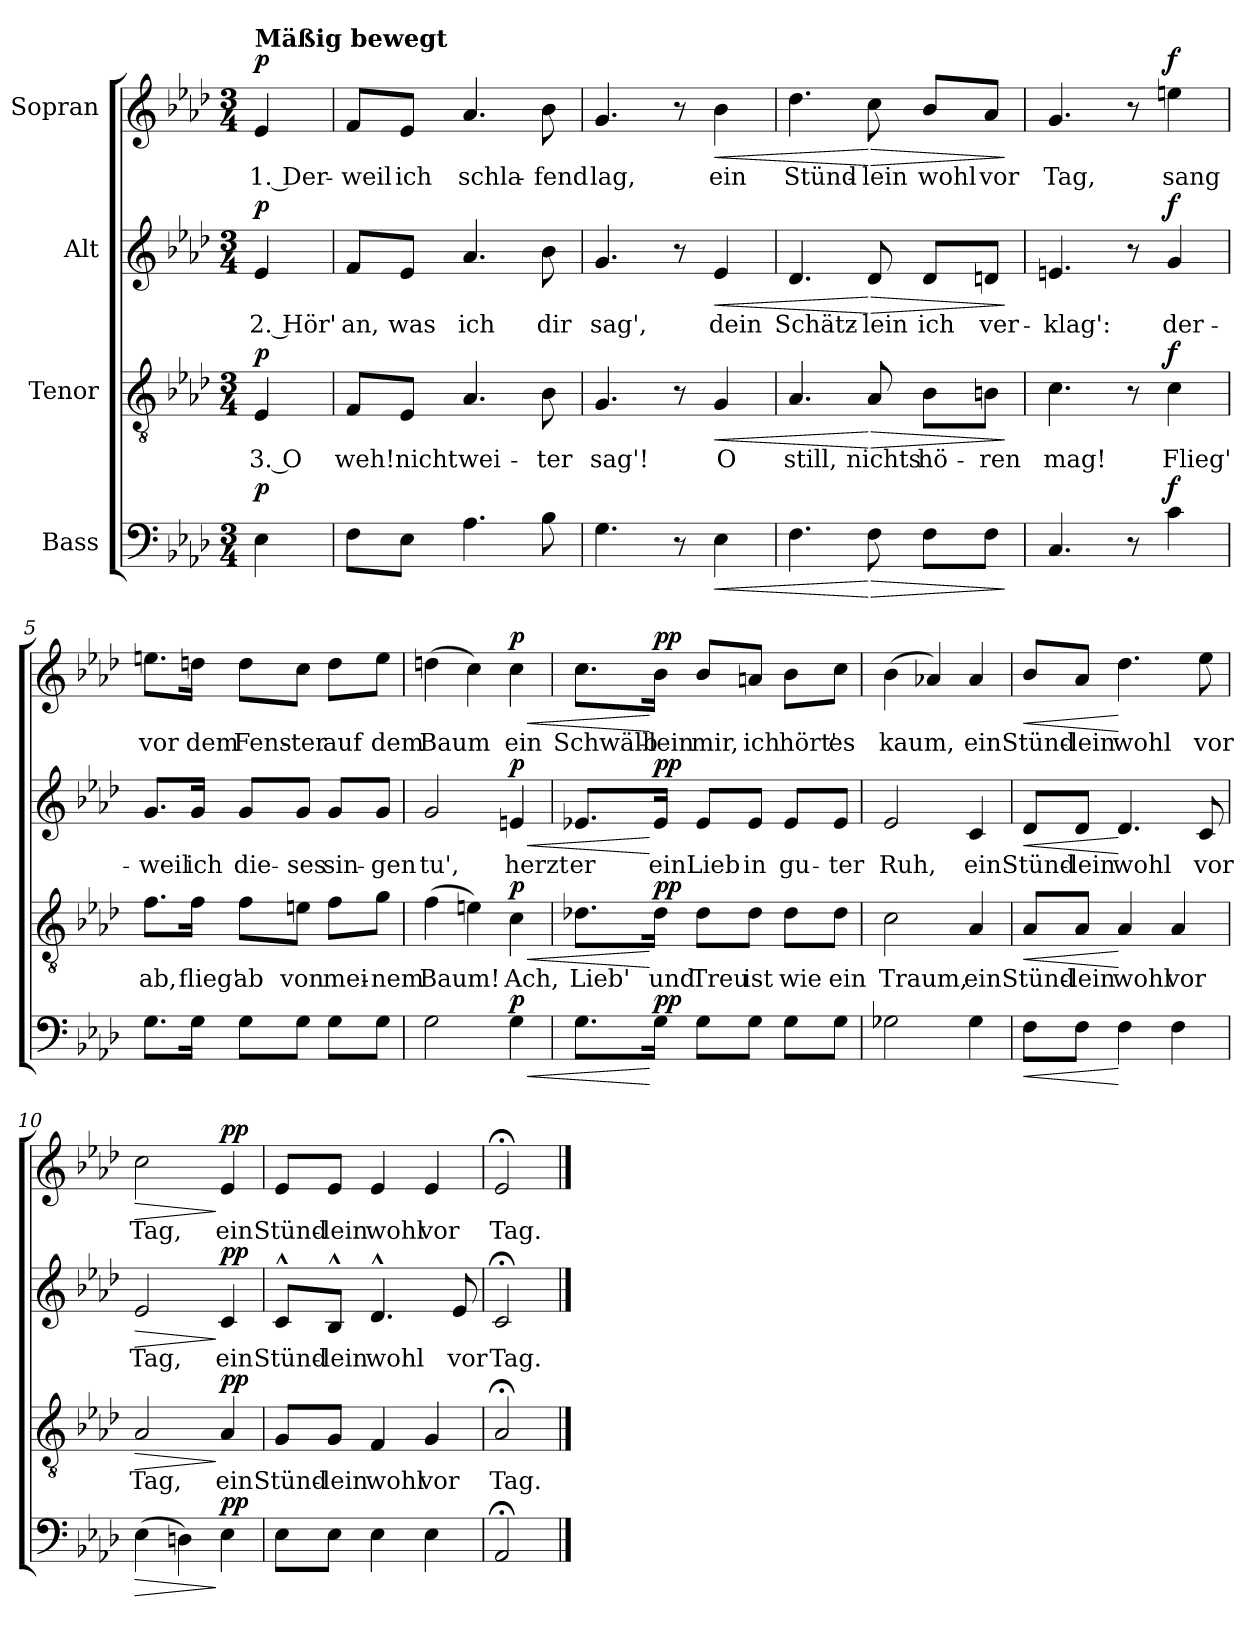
**kern	**dynam	**kern	**text	**dynam	**kern	**text	**dynam	**kern	**text	**dynam
*part4	*part4	*part3	*part3	*part3	*part2	*part2	*part2	*part1	*part1	*part1
*staff4	*staff4	*staff3	*staff3	*staff3	*staff2	*staff2	*staff2	*staff1	*staff1	*staff1
*I"Bass	*	*I"Tenor	*	*	*I"Alt	*	*	*I"Sopran	*	*
*clefF4	*	*clefGv2	*	*	*clefG2	*	*	*clefG2	*	*
*k[b-e-a-d-]	*	*k[b-e-a-d-]	*	*	*k[b-e-a-d-]	*	*	*k[b-e-a-d-]	*	*
*M3/4	*	*M3/4	*	*	*M3/4	*	*	*M3/4	*	*
*MM63	*	*MM63	*	*	*MM63	*	*	*MM63	*	*
=	=	=	=	=	=	=	=	=	=	=
!	!	!	!	!	!	!	!	!LO:TX:a:B:t=Mäßig bewegt	!	!
!	!LO:DY:a	!	!	!LO:DY:a	!	!	!LO:DY:a	!	!	!LO:DY:a
4E-\	p	4E-/	3. O	p	4e-/	2. Hör'	p	4e-/	1. Der-	p
=1	=1	=1	=1	=1	=1	=1	=1	=1	=1	=1
8F\L	.	8F/L	weh!	.	8f/L	an,	.	8f/L	-weil	.
8E-\J	.	8E-/J	nicht	.	8e-/J	was	.	8e-/J	ich	.
4.A-\	.	4.A-/	wei-	.	4.a-/	ich	.	4.a-/	schla-	.
8B-\	.	8B-\	-ter	.	8b-\	dir	.	8b-\	-fend	.
=2	=2	=2	=2	=2	=2	=2	=2	=2	=2	=2
4.G\	.	4.G/	sag'!	.	4.g/	sag',	.	4.g/	lag,	.
8r	.	8r	.	.	8r	.	.	8r	.	.
!	!LO:HP:b	!	!	!LO:HP:b	!	!	!LO:HP:b	!	!	!LO:HP:b
4E-\	<	4G/	O	<	4e-/	dein	<	4b-\	ein	<
=3	=3	=3	=3	=3	=3	=3	=3	=3	=3	=3
4.F\	.	4.A-/	still,	.	4.d-/	Schätz-	.	4.dd-\	Stünd-	.
!	!LO:HP:n=1:b	!	!	!LO:HP:n=1:b	!	!	!LO:HP:n=1:b	!	!	!LO:HP:n=1:b
8F\	[ >	8A-/	nichts	[ >	8d-/	-lein	[ >	8cc\	-lein	[ >
8F\L	.	8B-\L	hö-	.	8d-/L	ich	.	8b-/L	wohl	.
8F\J	.	8Bn\J	-ren	.	8dn/J	ver-	.	8a-/J	vor	.
.	]	.	.	]	.	.	]	.	.	]
=4	=4	=4	=4	=4	=4	=4	=4	=4	=4	=4
4.C/	.	4.c\	mag!	.	4.en/	-klag':	.	4.g/	Tag,	.
8r	.	8r	.	.	8r	.	.	8r	.	.
!	!LO:DY:a	!	!	!LO:DY:a	!	!	!LO:DY:a	!	!	!LO:DY:a
4c\	f	4c\	Flieg'	f	4g/	der-	f	4een\	sang	f
!!LO:LB:g=z
=5	=5	=5	=5	=5	=5	=5	=5	=5	=5	=5
8.G\L	.	8.f\L	ab,	.	8.g/L	-weil	.	8.een\L	vor	.
16G\Jk	.	16f\Jk	flieg'	.	16g/Jk	ich	.	16ddn\Jk	dem	.
8G\L	.	8f\L	ab	.	8g/L	die-	.	8dd\L	Fens-	.
8G\J	.	8en\J	von	.	8g/J	-ses	.	8cc\J	-ter	.
8G\L	.	8f\L	mei-	.	8g/L	sin-	.	8dd\L	auf	.
8G\J	.	8g\J	-nem	.	8g/J	-gen	.	8ee\J	dem	.
=6	=6	=6	=6	=6	=6	=6	=6	=6	=6	=6
2G\	.	(4f\	Baum!	.	2g/	tu',	.	(4ddn\	Baum	.
.	.	4en\)	.	.	.	.	.	4cc\)	.	.
!	!LO:HP:b	!	!	!LO:HP:b	!	!	!LO:HP:b	!	!	!LO:HP:b
!	!LO:DY:n=1:a	!	!	!LO:DY:n=1:a	!	!	!LO:DY:n=1:a	!	!	!LO:DY:n=1:a
4G\	< p	4c\	Ach,	< p	4en/	herzt	< p	4cc\	ein	< p
=7	=7	=7	=7	=7	=7	=7	=7	=7	=7	=7
8.G\L	.	8.d-X\L	Lieb'	.	8.e-X/L	er	.	8.cc\L	Schwälb-	.
!	!LO:DY:n=1:a	!	!	!LO:DY:n=1:a	!	!	!LO:DY:n=1:a	!	!	!LO:DY:n=1:a
16G\Jk	[ pp	16d-\Jk	und	[ pp	16e-/Jk	ein	[ pp	16b-\Jk	-lein	[ pp
8G\L	.	8d-\L	Treu	.	8e-/L	Lieb	.	8b-/L	mir,	.
8G\J	.	8d-\J	ist	.	8e-/J	in	.	8an/J	ich	.
8G\L	.	8d-\L	wie	.	8e-/L	gu-	.	8b-\L	hört'	.
8G\J	.	8d-\J	ein	.	8e-/J	-ter	.	8cc\J	es	.
!!LO:LB:g=z
=8	=8	=8	=8	=8	=8	=8	=8	=8	=8	=8
2G-X\	.	2c\	Traum,	.	2e-/	Ruh,	.	(4b-\	kaum,	.
.	.	.	.	.	.	.	.	4a-X/)	.	.
4G-\	.	4A-/	ein	.	4c/	ein	.	4a-/	ein	.
=9	=9	=9	=9	=9	=9	=9	=9	=9	=9	=9
!	!LO:HP:b	!	!	!LO:HP:b	!	!	!LO:HP:b	!	!	!LO:HP:b
8F\L	<	8A-/L	Stünd-	<	8d-/L	Stünd-	<	8b-/L	Stünd-	<
8F\J	.	8A-/J	-lein	.	8d-/J	-lein	.	8a-/J	-lein	.
4F\	[	4A-/	wohl	[	4.d-/	wohl	[	4.dd-\	wohl	[
4F\	.	4A-/	vor	.	.	.	.	.	.	.
.	.	.	.	.	8c/	vor	.	8ee-\	vor	.
=10	=10	=10	=10	=10	=10	=10	=10	=10	=10	=10
!	!LO:HP:b	!	!	!LO:HP:b	!	!	!LO:HP:b	!	!	!LO:HP:b
(4E-\	>	2A-/	Tag,	>	2e-/	Tag,	>	2cc\	Tag,	>
4Dn\)	.	.	.	.	.	.	.	.	.	.
!	!LO:DY:n=1:a	!	!	!LO:DY:n=1:a	!	!	!LO:DY:n=1:a	!	!	!LO:DY:n=1:a
4E-\	] pp	4A-/	ein	] pp	4c/	ein	] pp	4e-/	ein	] pp
=11	=11	=11	=11	=11	=11	=11	=11	=11	=11	=11
8E-\L	.	8G/L	Stünd-	.	8c^^/L	Stünd-	.	8e-/L	Stünd-	.
8E-\J	.	8G/J	-lein	.	8B-^^/J	-lein	.	8e-/J	-lein	.
4E-\	.	4F/	wohl	.	4.d-^^/	wohl	.	4e-/	wohl	.
4E-\	.	4G/	vor	.	.	.	.	4e-/	vor	.
.	.	.	.	.	8e-/	vor	.	.	.	.
=12	=12	=12	=12	=12	=12	=12	=12	=12	=12	=12
2AA-;</	.	2A-;</	Tag.	.	2c;</	Tag.	.	2e-;</	Tag.	.
==	==	==	==	==	==	==	==	==	==	==
*-	*-	*-	*-	*-	*-	*-	*-	*-	*-	*-
